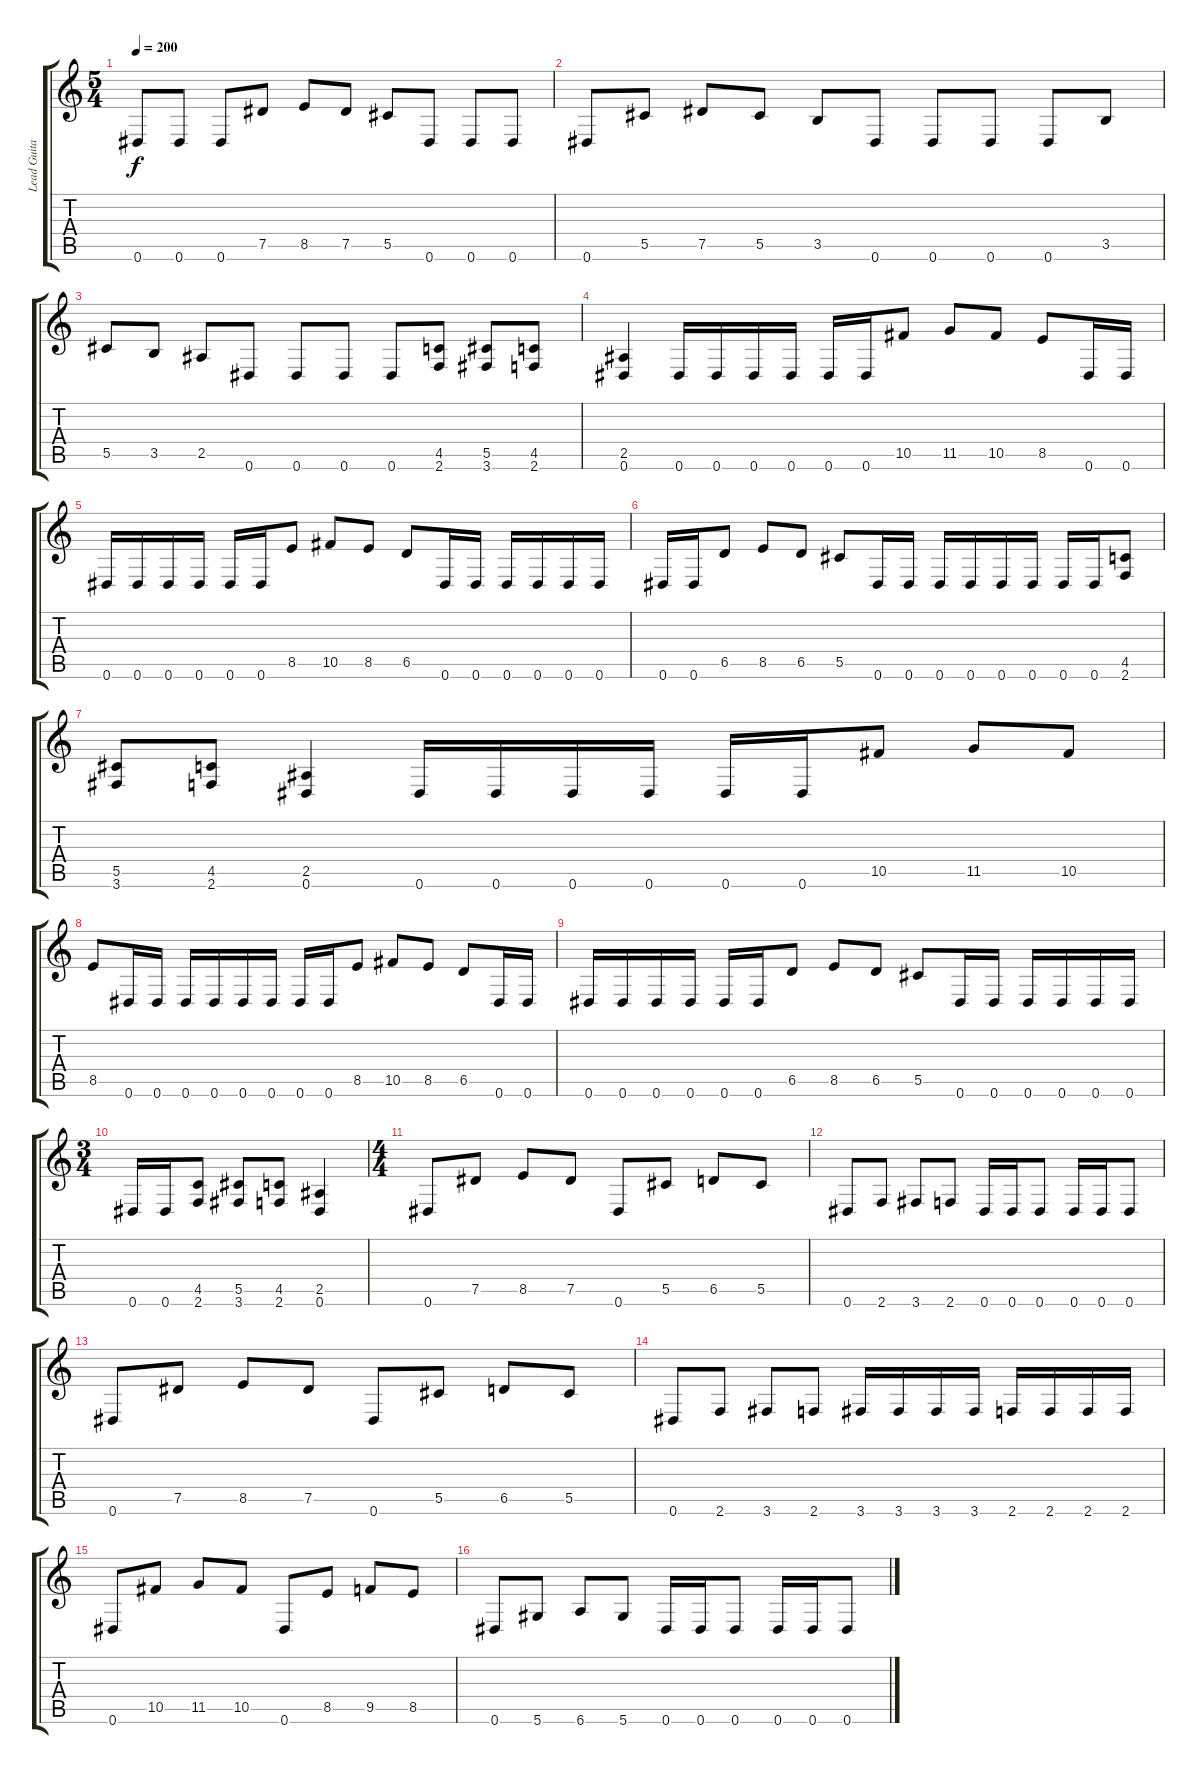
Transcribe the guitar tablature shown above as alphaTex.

\track ("Lead Guitar" "Lead Guita") {instrument overdrivenguitar}
\staff {score tabs}
\tuning (Eb4 Bb3 Gb3 Db3 Ab2 Eb2) {hide}
\ts (5 4)
\tempo 200
\clef g2
\ks c
0.6.8{dy f} 0.6.8 0.6.8 7.5.8 8.5.8 7.5.8 5.5.8 0.6.8 0.6.8 0.6.8 |
0.6.8 5.5.8 7.5.8 5.5.8 3.5.8 0.6.8 0.6.8 0.6.8 0.6.8 3.5.8 |
5.5.8 3.5.8 2.5.8 0.6.8 0.6.8 0.6.8 0.6.8 (4.5 2.6).8 (5.5 3.6).8 (4.5 2.6).8 |
(2.5 0.6).4 0.6.16 0.6.16 0.6.16 0.6.16 0.6.16 0.6.16 10.5.8 11.5.8 10.5.8 8.5.8 0.6.16 0.6.16 |
0.6.16 0.6.16 0.6.16 0.6.16 0.6.16 0.6.16 8.5.8 10.5.8 8.5.8 6.5.8 0.6.16 0.6.16 0.6.16 0.6.16 0.6.16 0.6.16 |
0.6.16 0.6.16 6.5.8 8.5.8 6.5.8 5.5.8 0.6.16 0.6.16 0.6.16 0.6.16 0.6.16 0.6.16 0.6.16 0.6.16 (4.5 2.6).8 |
(5.5 3.6).8 (4.5 2.6).8 (2.5 0.6).4 0.6.16 0.6.16 0.6.16 0.6.16 0.6.16 0.6.16 10.5.8 11.5.8 10.5.8 |
8.5.8 0.6.16 0.6.16 0.6.16 0.6.16 0.6.16 0.6.16 0.6.16 0.6.16 8.5.8 10.5.8 8.5.8 6.5.8 0.6.16 0.6.16 |
0.6.16 0.6.16 0.6.16 0.6.16 0.6.16 0.6.16 6.5.8 8.5.8 6.5.8 5.5.8 0.6.16 0.6.16 0.6.16 0.6.16 0.6.16 0.6.16 |
\ts (3 4)
0.6.16 0.6.16 (4.5 2.6).8 (5.5 3.6).8 (4.5 2.6).8 (2.5 0.6).4 |
\ts (4 4)
0.6.8 7.5.8 8.5.8 7.5.8 0.6.8 5.5.8 6.5.8 5.5.8 |
0.6.8 2.6.8 3.6.8 2.6.8 0.6.16 0.6.16 0.6.8 0.6.16 0.6.16 0.6.8 |
0.6.8 7.5.8 8.5.8 7.5.8 0.6.8 5.5.8 6.5.8 5.5.8 |
0.6.8 2.6.8 3.6.8 2.6.8 3.6.16 3.6.16 3.6.16 3.6.16 2.6.16 2.6.16 2.6.16 2.6.16 |
0.6.8 10.5.8 11.5.8 10.5.8 0.6.8 8.5.8 9.5.8 8.5.8 |
0.6.8 5.6.8 6.6.8 5.6.8 0.6.16 0.6.16 0.6.8 0.6.16 0.6.16 0.6.8
